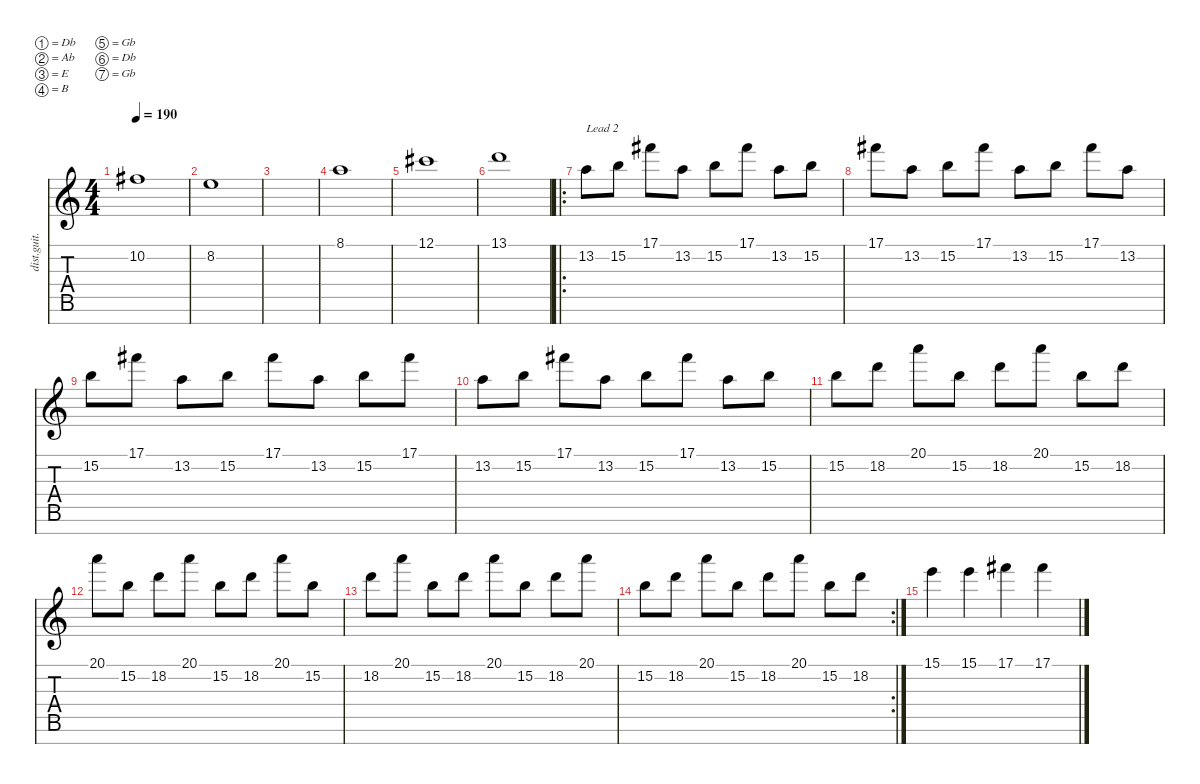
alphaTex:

\defaultSystemsLayout 4
\hideDynamics
\bracketExtendMode nobrackets
\otherSystemsTrackNameOrientation horizontal
\track ("Distortion Guitar" "dist.guit.") {instrument distortionguitar}
\staff {score tabs}
\tuning (Db4 Ab3 E3 B2 Gb2 Db2 Gb1)
\ts (4 4)
\tempo 190
\clef g2
\ks c
10.2{acc #}.1{dy mf beam Down} |
8.2.1{beam Down} |
|
8.1.1{beam Down} |
12.1{acc #}.1{beam Down} |
13.1.1{beam Down} |
\ro
13.2.8{txt "Lead 2" beam Down} 15.2.8{beam Down} 17.1{acc #}.8{beam Down} 13.2.8{beam Down} 15.2.8{beam Down} 17.1{acc #}.8{beam Down} 13.2.8{beam Down} 15.2.8{beam Down} |
17.1{acc #}.8{beam Down} 13.2.8{beam Down} 15.2.8{beam Down} 17.1{acc #}.8{beam Down} 13.2.8{beam Down} 15.2.8{beam Down} 17.1{acc #}.8{beam Down} 13.2.8{beam Down} |
15.2.8{beam Down} 17.1{acc #}.8{beam Down} 13.2.8{beam Down} 15.2.8{beam Down} 17.1{acc #}.8{beam Down} 13.2.8{beam Down} 15.2.8{beam Down} 17.1{acc #}.8{beam Down} |
13.2.8{beam Down} 15.2.8{beam Down} 17.1{acc #}.8{beam Down} 13.2.8{beam Down} 15.2.8{beam Down} 17.1{acc #}.8{beam Down} 13.2.8{beam Down} 15.2.8{beam Down} |
15.2.8{beam Down} 18.2.8{beam Down} 20.1.8{beam Down} 15.2.8{beam Down} 18.2.8{beam Down} 20.1.8{beam Down} 15.2.8{beam Down} 18.2.8{beam Down} |
20.1.8{beam Down} 15.2.8{beam Down} 18.2.8{beam Down} 20.1.8{beam Down} 15.2.8{beam Down} 18.2.8{beam Down} 20.1.8{beam Down} 15.2.8{beam Down} |
18.2.8{beam Down} 20.1.8{beam Down} 15.2.8{beam Down} 18.2.8{beam Down} 20.1.8{beam Down} 15.2.8{beam Down} 18.2.8{beam Down} 20.1.8{beam Down} |
\rc 2
15.2.8{beam Down} 18.2.8{beam Down} 20.1.8{beam Down} 15.2.8{beam Down} 18.2.8{beam Down} 20.1.8{beam Down} 15.2.8{beam Down} 18.2.8{beam Down} |
15.1.4{beam Down} 15.1.4{beam Down} 17.1{acc #}.4{beam Down} 17.1{acc #}.4{beam Down}
